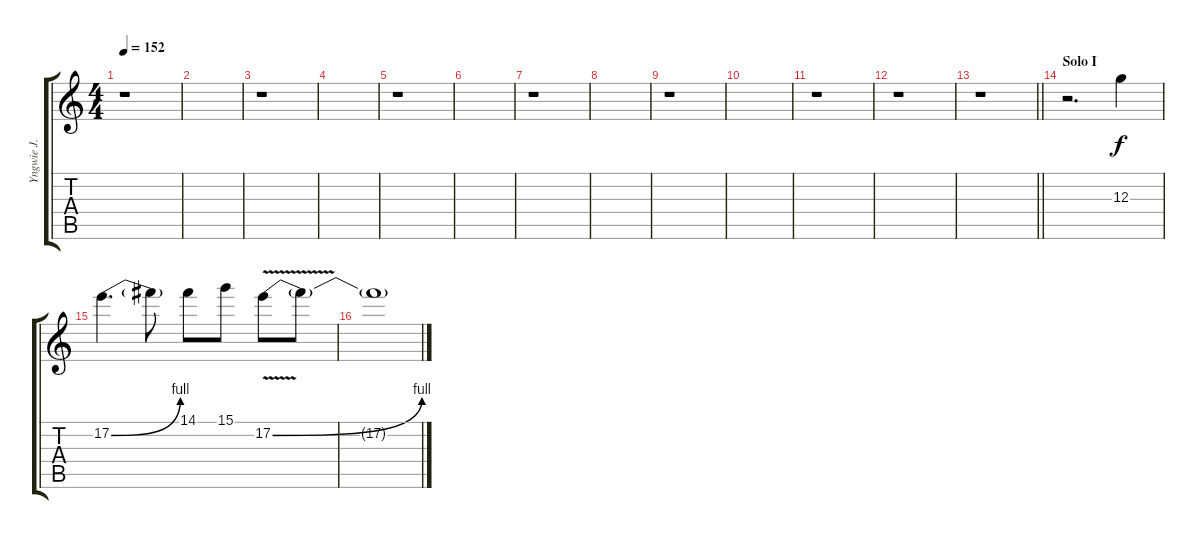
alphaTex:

\track ("Yngwie J. Malmsteen (Solo)" "Yngwie J. ") {instrument overdrivenguitar}
\staff {score tabs}
\tuning (E4 B3 G3 D3 A2 E2) {hide}
\ts (4 4)
\tempo 152
\clef g2
\ks c
r.1{dy f} |
|
r.1 |
|
r.1 |
|
r.1 |
|
r.1 |
|
r.1 |
r.1 |
\barLineRight lightlight
r.1 |
\section ("" "Solo I")
r.2{d} 12.3.4 |
17.2{be (bend 0 0 60 4)}.4{d} 17.2{t}.8 14.1.8 15.1.8 17.2{be (bend 0 0 60 4) v}.8 17.2{t}.8 |
17.2{t}.1
